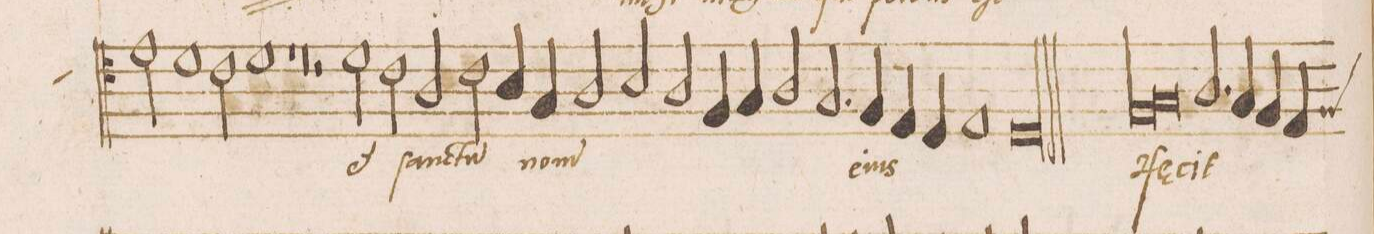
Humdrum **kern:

**kern	**text
*I"TENOR	*
*clefC4	*
*k[]	*
*met(c|)	*
*M2/1	*
2e\	.
1d	.
2c\	.
=72	=72
1d	.
1r	.
=73	=73
0r	.
=74	=74
2r	.
2d\	et
2c\	ſan-
2A\	.
=75	=75
2c\	-ctu(m)
4B/	no-
4G/	-m(en)
2A/	.
2B/	.
=76	=76
2A/	.
4F/	.
4G/	.
2A/	.
2.G/	e-
=77	=77
4F/	-ius
4E/	.
4D/	.
1E	.
=78	=78
0D	.
==79	==79
*M2/1	*
*met(c|)	*
*lig	*
0F	fę-
=80	=80
0G	.
*Xlig	*
=81	=81
2.A/	-cit
4G/	.
4F/	.
*custos:F	*
4E/	.
*-	*-
